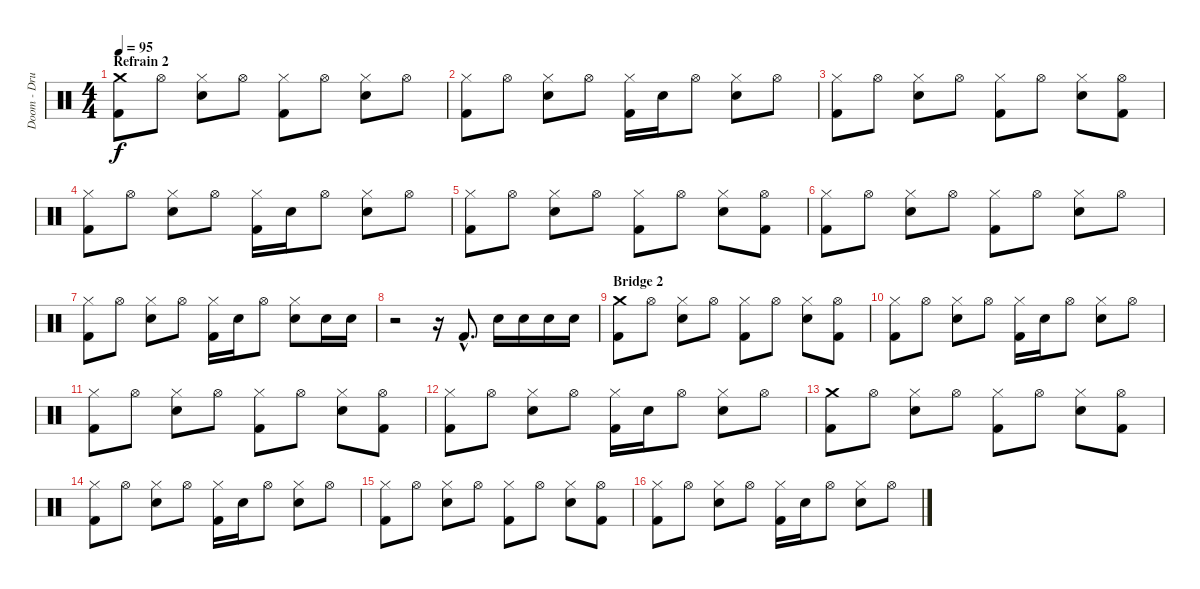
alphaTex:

\track ("Doom - Drums" "Doom - Dru") {instrument percussion}
\staff {score}
\articulation defaults
\ts (4 4)
\section ("" "Refrain 2")
\tempo 95
\clef neutral
\ks c
("Crash medium (hit)" "Kick (hit) 2").8{dy f} "Hi-Hat (open)".8 ("Hi-Hat (closed)" "Snare (hit) 2").8 "Hi-Hat (open)".8 ("Hi-Hat (closed)" "Kick (hit) 2").8 "Hi-Hat (open)".8 ("Hi-Hat (closed)" "Snare (hit) 2").8 "Hi-Hat (open)".8 |
("Hi-Hat (closed)" "Kick (hit) 2").8 "Hi-Hat (open)".8 ("Hi-Hat (closed)" "Snare (hit) 2").8 "Hi-Hat (open)".8 ("Hi-Hat (closed)" "Kick (hit) 2").16 "Snare (hit) 2".16 "Hi-Hat (open)".8 ("Hi-Hat (closed)" "Snare (hit) 2").8 "Hi-Hat (open)".8 |
("Hi-Hat (closed)" "Kick (hit) 2").8 "Hi-Hat (open)".8 ("Hi-Hat (closed)" "Snare (hit) 2").8 "Hi-Hat (open)".8 ("Hi-Hat (closed)" "Kick (hit) 2").8 "Hi-Hat (open)".8 ("Hi-Hat (closed)" "Snare (hit) 2").8 ("Hi-Hat (open)" "Kick (hit) 2").8 |
("Hi-Hat (closed)" "Kick (hit) 2").8 "Hi-Hat (open)".8 ("Hi-Hat (closed)" "Snare (hit) 2").8 "Hi-Hat (open)".8 ("Hi-Hat (closed)" "Kick (hit) 2").16 "Snare (hit) 2".16 "Hi-Hat (open)".8 ("Hi-Hat (closed)" "Snare (hit) 2").8 "Hi-Hat (open)".8 |
("Hi-Hat (closed)" "Kick (hit) 2").8 "Hi-Hat (open)".8 ("Hi-Hat (closed)" "Snare (hit) 2").8 "Hi-Hat (open)".8 ("Hi-Hat (closed)" "Kick (hit) 2").8 "Hi-Hat (open)".8 ("Hi-Hat (closed)" "Snare (hit) 2").8 ("Hi-Hat (open)" "Kick (hit) 2").8 |
("Hi-Hat (closed)" "Kick (hit) 2").8 "Hi-Hat (open)".8 ("Hi-Hat (closed)" "Snare (hit) 2").8 "Hi-Hat (open)".8 ("Hi-Hat (closed)" "Kick (hit) 2").8 "Hi-Hat (open)".8 ("Hi-Hat (closed)" "Snare (hit) 2").8 "Hi-Hat (open)".8 |
("Hi-Hat (closed)" "Kick (hit) 2").8 "Hi-Hat (open)".8 ("Hi-Hat (closed)" "Snare (hit) 2").8 "Hi-Hat (open)".8 ("Hi-Hat (closed)" "Kick (hit) 2").16 "Snare (hit) 2".16 "Hi-Hat (open)".8 ("Hi-Hat (closed)" "Snare (hit) 2").8 "Snare (hit) 2".16 "Snare (hit) 2".16 |
r.2 r.16 "Kick (hit) 2"{hac}.8{d} "Snare (hit) 2".16 "Snare (hit) 2".16 "Snare (hit) 2".16 "Snare (hit) 2".16 |
\section ("" "Bridge 2")
("Crash medium (hit)" "Kick (hit) 2").8 "Hi-Hat (open)".8 ("Hi-Hat (closed)" "Snare (hit) 2").8 "Hi-Hat (open)".8 ("Hi-Hat (closed)" "Kick (hit) 2").8 "Hi-Hat (open)".8 ("Hi-Hat (closed)" "Snare (hit) 2").8 ("Hi-Hat (open)" "Kick (hit) 2").8 |
("Hi-Hat (closed)" "Kick (hit) 2").8 "Hi-Hat (open)".8 ("Hi-Hat (closed)" "Snare (hit) 2").8 "Hi-Hat (open)".8 ("Hi-Hat (closed)" "Kick (hit) 2").16 "Snare (hit) 2".16 "Hi-Hat (open)".8 ("Hi-Hat (closed)" "Snare (hit) 2").8 "Hi-Hat (open)".8 |
("Hi-Hat (closed)" "Kick (hit) 2").8 "Hi-Hat (open)".8 ("Hi-Hat (closed)" "Snare (hit) 2").8 "Hi-Hat (open)".8 ("Hi-Hat (closed)" "Kick (hit) 2").8 "Hi-Hat (open)".8 ("Hi-Hat (closed)" "Snare (hit) 2").8 ("Hi-Hat (open)" "Kick (hit) 2").8 |
("Hi-Hat (closed)" "Kick (hit) 2").8 "Hi-Hat (open)".8 ("Hi-Hat (closed)" "Snare (hit) 2").8 "Hi-Hat (open)".8 ("Hi-Hat (closed)" "Kick (hit) 2").16 "Snare (hit) 2".16 "Hi-Hat (open)".8 ("Hi-Hat (closed)" "Snare (hit) 2").8 "Hi-Hat (open)".8 |
("Crash medium (hit)" "Kick (hit) 2").8 "Hi-Hat (open)".8 ("Hi-Hat (closed)" "Snare (hit) 2").8 "Hi-Hat (open)".8 ("Hi-Hat (closed)" "Kick (hit) 2").8 "Hi-Hat (open)".8 ("Hi-Hat (closed)" "Snare (hit) 2").8 ("Hi-Hat (open)" "Kick (hit) 2").8 |
("Hi-Hat (closed)" "Kick (hit) 2").8 "Hi-Hat (open)".8 ("Hi-Hat (closed)" "Snare (hit) 2").8 "Hi-Hat (open)".8 ("Hi-Hat (closed)" "Kick (hit) 2").16 "Snare (hit) 2".16 "Hi-Hat (open)".8 ("Hi-Hat (closed)" "Snare (hit) 2").8 "Hi-Hat (open)".8 |
("Hi-Hat (closed)" "Kick (hit) 2").8 "Hi-Hat (open)".8 ("Hi-Hat (closed)" "Snare (hit) 2").8 "Hi-Hat (open)".8 ("Hi-Hat (closed)" "Kick (hit) 2").8 "Hi-Hat (open)".8 ("Hi-Hat (closed)" "Snare (hit) 2").8 ("Hi-Hat (open)" "Kick (hit) 2").8 |
("Hi-Hat (closed)" "Kick (hit) 2").8 "Hi-Hat (open)".8 ("Hi-Hat (closed)" "Snare (hit) 2").8 "Hi-Hat (open)".8 ("Hi-Hat (closed)" "Kick (hit) 2").16 "Snare (hit) 2".16 "Hi-Hat (open)".8 ("Hi-Hat (closed)" "Snare (hit) 2").8 "Hi-Hat (open)".8
